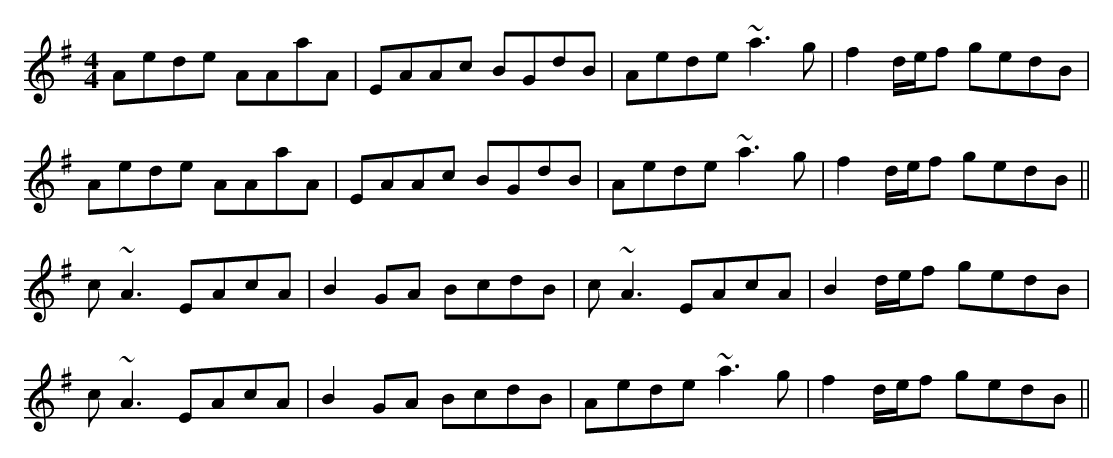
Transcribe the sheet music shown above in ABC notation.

X:1
M:4/4
K:Ador
Aede AAaA|EAAc BGdB|Aede ~a3g|f2 d/e/f gedB|
Aede AAaA|EAAc BGdB|Aede ~a3g|f2 d/e/f gedB||
c~A3 EAcA|B2GA BcdB|c~A3 EAcA|B2 d/e/f gedB|
c~A3 EAcA|B2GA BcdB|Aede ~a3g|f2 d/e/f gedB||
